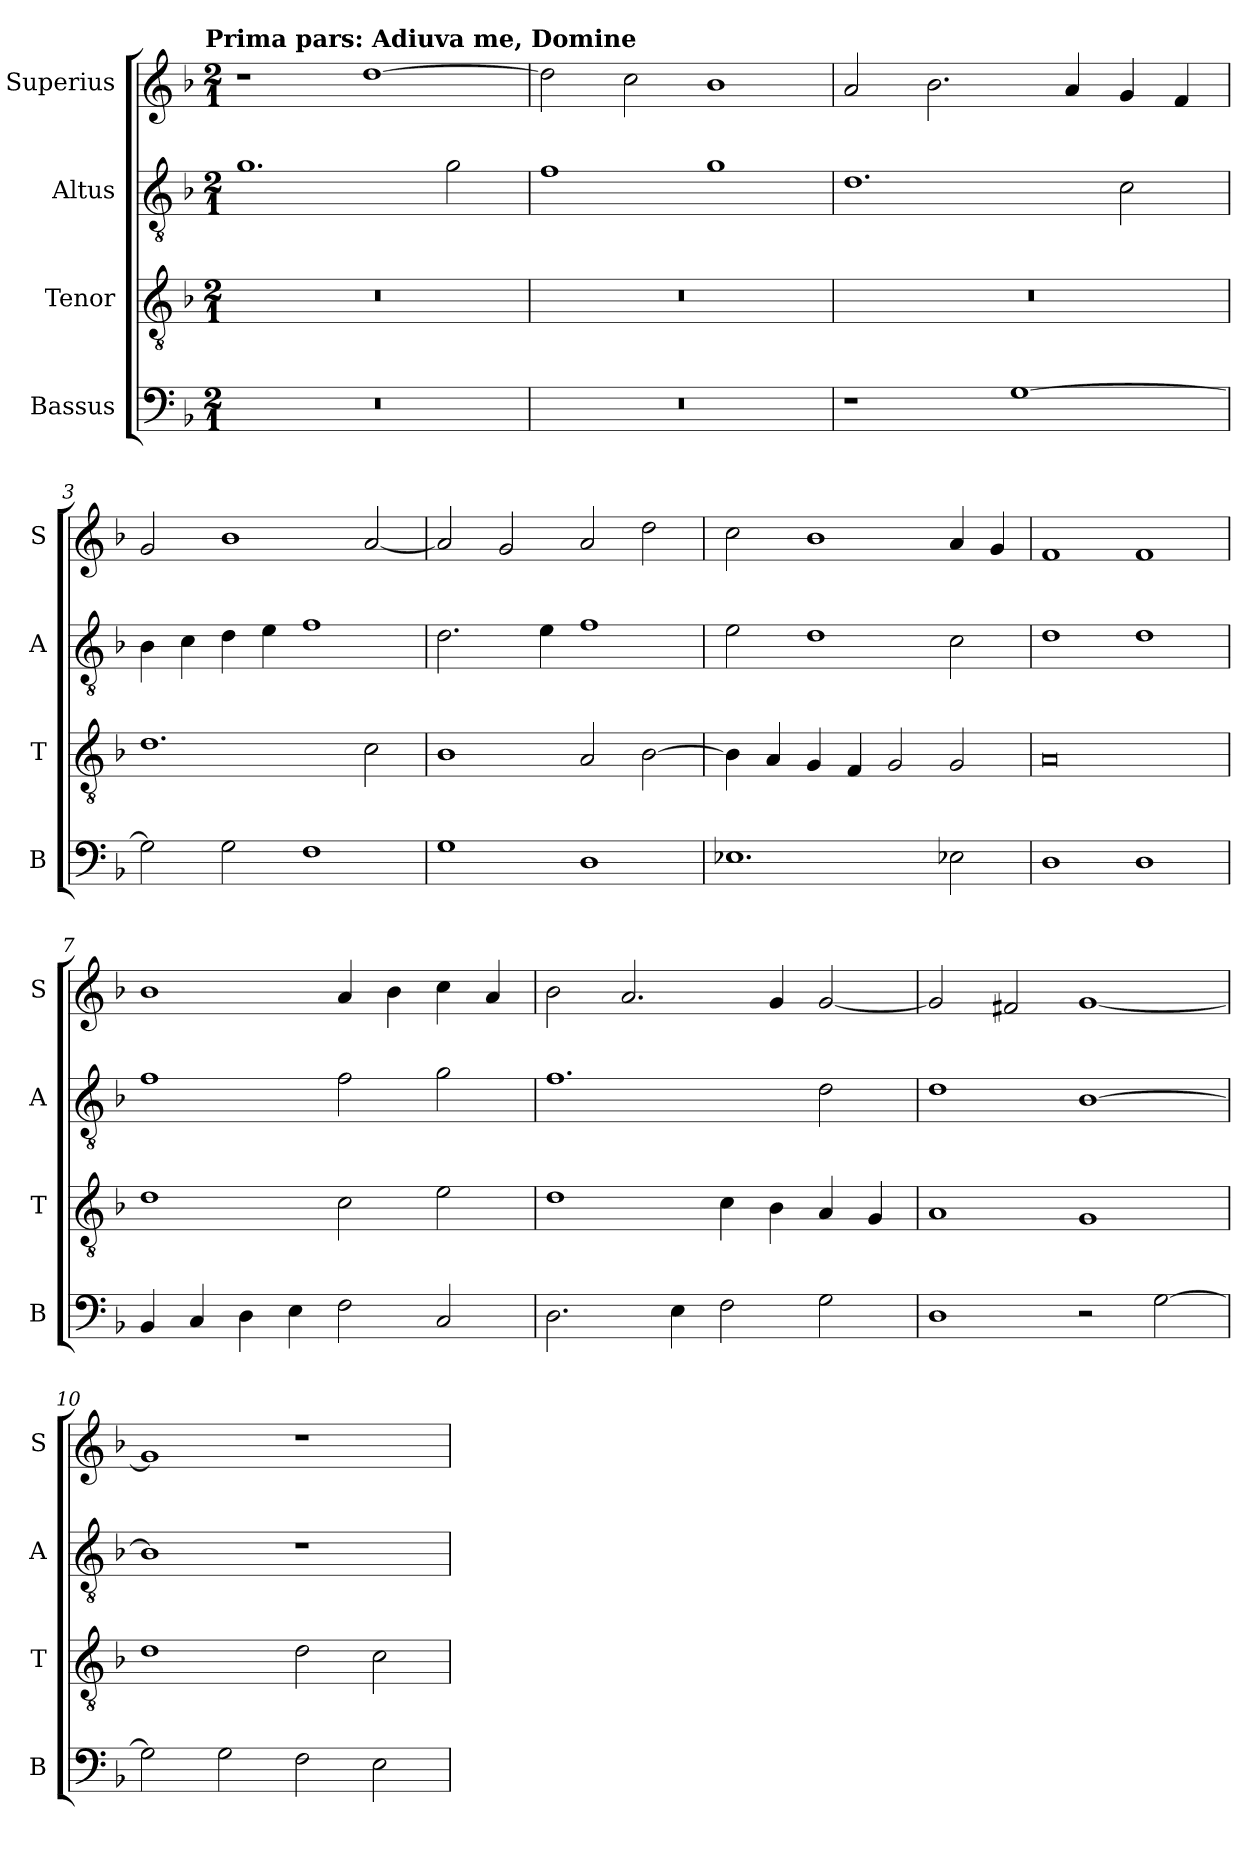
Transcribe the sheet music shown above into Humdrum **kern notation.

**kern	**kern	**kern	**kern
*part4	*part3	*part2	*part1
*staff4	*staff3	*staff2	*staff1
*I"Bassus	*I"Tenor	*I"Altus	*I"Superius
*I'B	*I'T	*I'A	*I'S
*clefF4	*clefGv2	*clefGv2	*clefG2
*k[b-]	*k[b-]	*k[b-]	*k[b-]
*F:	*F:	*F:	*F:
!!LO:TX:omd:t=Prima pars&colon; Adiuva me, Domine
*M2/1	*M2/1	*M2/1	*M2/1
=	=	=	=
0r	0r	1.g	1r
.	.	.	[1dd
.	.	2g	.
=1	=1	=1	=1
0r	0r	1f	2dd]
.	.	.	2cc
.	.	1g	1b-
=2	=2	=2	=2
1r	0r	1.d	2a
.	.	.	2.b-
[1G	.	.	.
.	.	.	4a
.	.	2c	4g
.	.	.	4f
=3	=3	=3	=3
2G]	1.d	4B-	2g
.	.	4c	.
2G	.	4d	1b-
.	.	4e	.
1F	.	1f	.
.	2c	.	[2a
=4	=4	=4	=4
1G	1B-	2.d	2a]
.	.	.	2g
.	.	4e	.
1D	2A	1f	2a
.	[2B-	.	2dd
=5	=5	=5	=5
1.E-X	4B-]	2e	2cc
.	4A	.	.
.	4G	1d	1b-
.	4F	.	.
.	2G	.	.
2E-X	2G	2c	4a
.	.	.	4g
=6	=6	=6	=6
1D	0A	1d	1f
1D	.	1d	1f
=7	=7	=7	=7
4BB-	1d	1f	1b-
4C	.	.	.
4D	.	.	.
4E	.	.	.
2F	2c	2f	4a
.	.	.	4b-
2C	2e	2g	4cc
.	.	.	4a
=8	=8	=8	=8
2.D	1d	1.f	2b-
.	.	.	2.a
4E	.	.	.
2F	4c	.	.
.	4B-	.	4g
2G	4A	2d	[2g
.	4G	.	.
=9	=9	=9	=9
1D	1A	1d	2g]
.	.	.	2f#X
2r	1G	[1B-	[1g
[2G	.	.	.
=10	=10	=10	=10
2G]	1d	1B-]	1g]
2G	.	.	.
2F	2d	1r	1r
2E	2c	.	.
=	=	=	=
*-	*-	*-	*-
